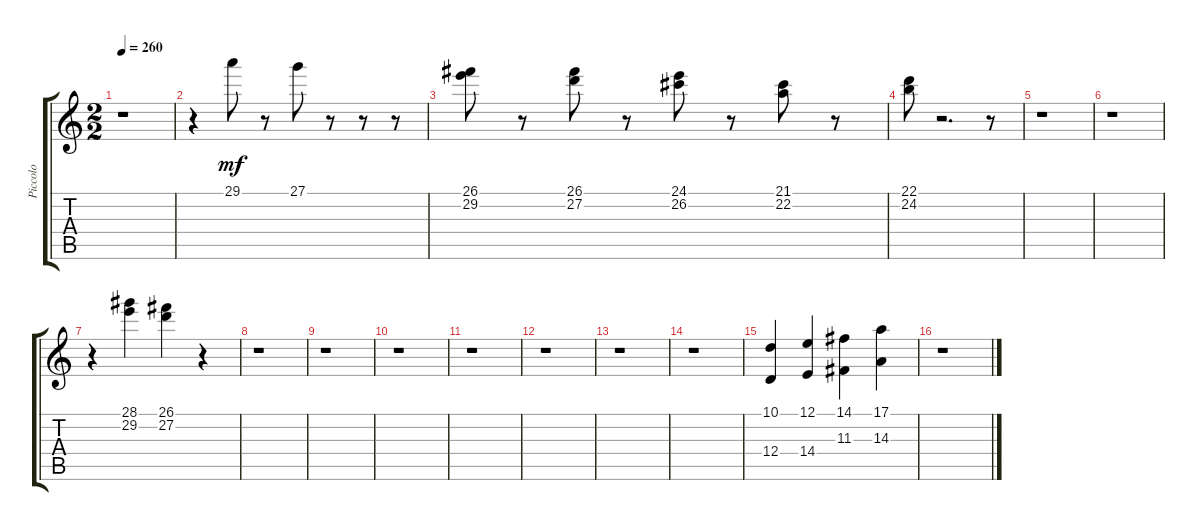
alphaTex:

\track ("Piccolo" "Piccolo") {instrument piccolo}
\staff {score tabs}
\tuning (E4 B3 G3 D3 A2 E2) {hide}
\ts (2 2)
\tempo 260
\clef g2
\ks c
r.1{dy mp} |
r.4 29.1.8{dy mf} r.8 27.1.8 r.8 r.8 r.8 |
(26.1 29.2).8 r.8 (26.1 27.2).8 r.8 (24.1 26.2).8 r.8 (21.1 22.2).8 r.8 |
(22.1 24.2).8 r.2{d} r.8 |
r.1 |
r.1 |
r.4 (28.1 29.2).4 (26.1 27.2).4 r.4 |
r.1 |
r.1 |
r.1 |
r.1 |
r.1 |
r.1 |
r.1 |
(10.1 12.4).4 (12.1 14.4).4 (14.1 11.3).4 (17.1 14.3).4 |
r.1
